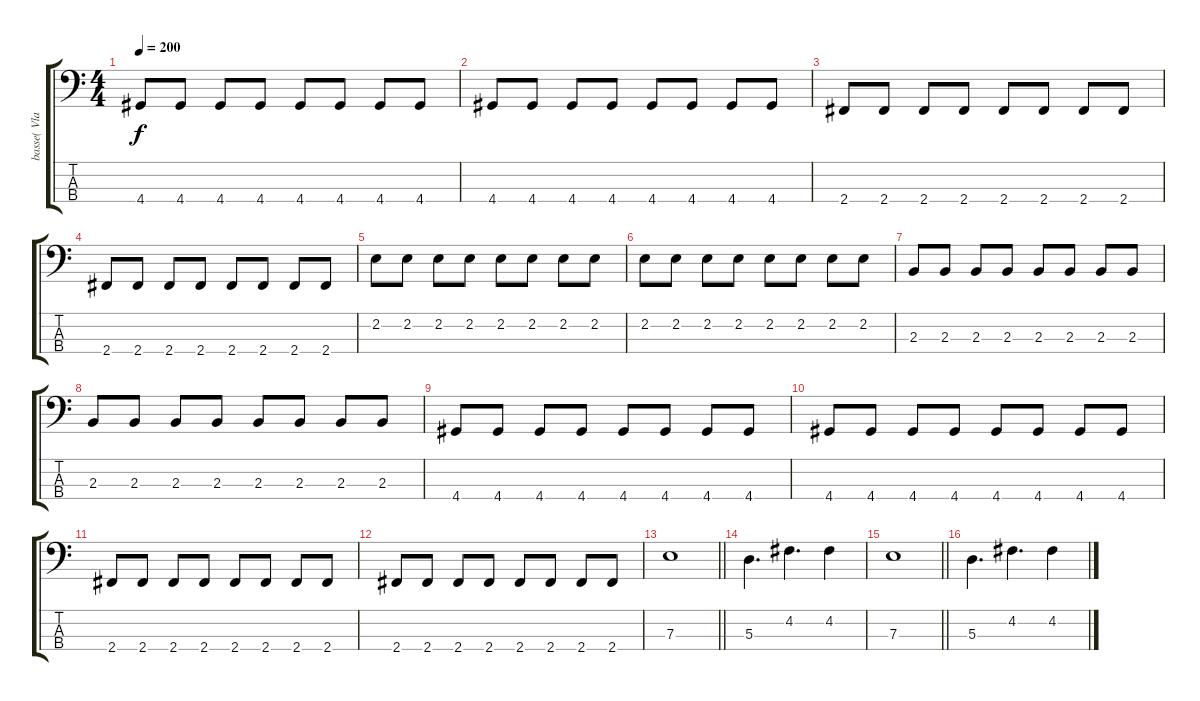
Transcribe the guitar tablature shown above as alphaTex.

\track ("basse( Vlad ) " "basse( Vla") {instrument electricbasspick}
\staff {score tabs}
\tuning (G2 D2 A1 E1) {hide}
\ts (4 4)
\tempo 200
\clef f4
\ks c
4.4.8{dy f} 4.4.8 4.4.8 4.4.8 4.4.8 4.4.8 4.4.8 4.4.8 |
4.4.8 4.4.8 4.4.8 4.4.8 4.4.8 4.4.8 4.4.8 4.4.8 |
2.4.8 2.4.8 2.4.8 2.4.8 2.4.8 2.4.8 2.4.8 2.4.8 |
2.4.8 2.4.8 2.4.8 2.4.8 2.4.8 2.4.8 2.4.8 2.4.8 |
2.2.8 2.2.8 2.2.8 2.2.8 2.2.8 2.2.8 2.2.8 2.2.8 |
2.2.8 2.2.8 2.2.8 2.2.8 2.2.8 2.2.8 2.2.8 2.2.8 |
2.3.8 2.3.8 2.3.8 2.3.8 2.3.8 2.3.8 2.3.8 2.3.8 |
2.3.8 2.3.8 2.3.8 2.3.8 2.3.8 2.3.8 2.3.8 2.3.8 |
4.4.8 4.4.8 4.4.8 4.4.8 4.4.8 4.4.8 4.4.8 4.4.8 |
4.4.8 4.4.8 4.4.8 4.4.8 4.4.8 4.4.8 4.4.8 4.4.8 |
2.4.8 2.4.8 2.4.8 2.4.8 2.4.8 2.4.8 2.4.8 2.4.8 |
2.4.8 2.4.8 2.4.8 2.4.8 2.4.8 2.4.8 2.4.8 2.4.8 |
\barLineRight lightlight
7.3.1 |
5.3.4{d} 4.2.4{d} 4.2.4 |
\barLineRight lightlight
7.3.1 |
5.3.4{d} 4.2.4{d} 4.2.4
